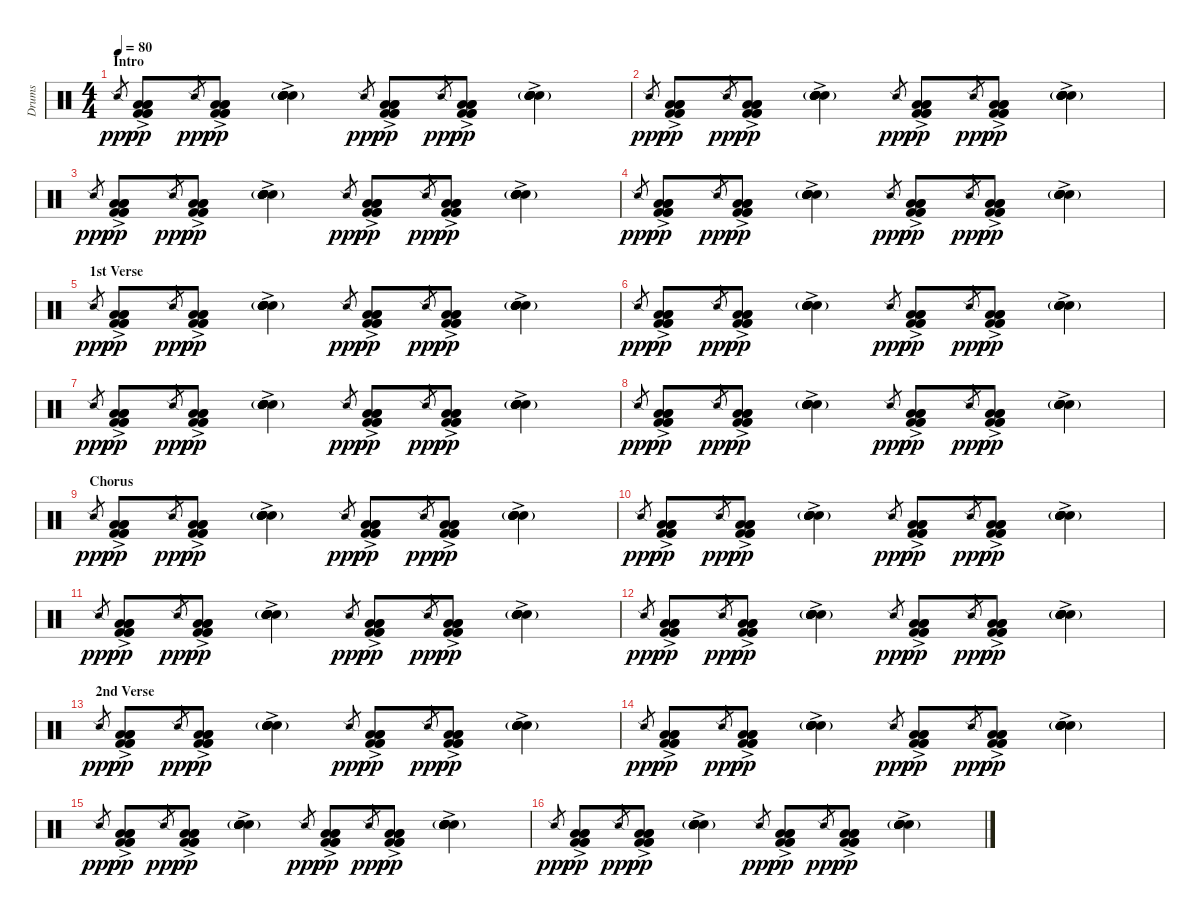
\track ("Drums" "Drums") {instrument percussion}
\staff {score}
\articulation defaults
\ts (4 4)
\section ("" "Intro")
\tempo 80
\clef neutral
\ks c "Snare (side stick) 2".8{gr dy ppp}
("Low Floor Tom (hit)"{ac} "Low Tom (hit)"{ac} "Low Tom (hit)"{ac} "Kick (hit) 2"{ac} "Kick (hit) 2"{ac} "Kick (hit) 2"{ac}).8{dy pp} "Snare (side stick) 2".8{gr dy ppp} ("Low Floor Tom (hit)"{ac} "Low Tom (hit)"{ac} "Low Tom (hit)"{ac} "Kick (hit) 2"{ac} "Kick (hit) 2"{ac} "Kick (hit) 2"{ac}).8{dy pp} ("Hand Clap (hit)"{ac} "Hand Clap (hit)"{ac} "Hand Clap (hit)"{ac} "Hand Clap (hit)"{ac} "Hand Clap (hit)"{ac} "Snare (hit) 2"{g}).4 "Snare (side stick) 2".8{gr dy ppp} ("Low Floor Tom (hit)"{ac} "Low Tom (hit)"{ac} "Low Tom (hit)"{ac} "Kick (hit) 2"{ac} "Kick (hit) 2"{ac} "Kick (hit) 2"{ac}).8{dy pp} "Snare (side stick) 2".8{gr dy ppp} ("Low Floor Tom (hit)"{ac} "Low Tom (hit)"{ac} "Low Tom (hit)"{ac} "Kick (hit) 2"{ac} "Kick (hit) 2"{ac} "Kick (hit) 2"{ac}).8{dy pp} ("Hand Clap (hit)"{ac} "Hand Clap (hit)"{ac} "Hand Clap (hit)"{ac} "Hand Clap (hit)"{ac} "Hand Clap (hit)"{ac} "Snare (hit) 2"{g}).4 |
"Snare (side stick) 2".8{gr dy ppp} ("Low Floor Tom (hit)"{ac} "Low Tom (hit)"{ac} "Low Tom (hit)"{ac} "Kick (hit) 2"{ac} "Kick (hit) 2"{ac} "Kick (hit) 2"{ac}).8{dy pp} "Snare (side stick) 2".8{gr dy ppp} ("Low Floor Tom (hit)"{ac} "Low Tom (hit)"{ac} "Low Tom (hit)"{ac} "Kick (hit) 2"{ac} "Kick (hit) 2"{ac} "Kick (hit) 2"{ac}).8{dy pp} ("Hand Clap (hit)"{ac} "Hand Clap (hit)"{ac} "Hand Clap (hit)"{ac} "Hand Clap (hit)"{ac} "Hand Clap (hit)"{ac} "Snare (hit) 2"{g}).4 "Snare (side stick) 2".8{gr dy ppp} ("Low Floor Tom (hit)"{ac} "Low Tom (hit)"{ac} "Low Tom (hit)"{ac} "Kick (hit) 2"{ac} "Kick (hit) 2"{ac} "Kick (hit) 2"{ac}).8{dy pp} "Snare (side stick) 2".8{gr dy ppp} ("Low Floor Tom (hit)"{ac} "Low Tom (hit)"{ac} "Low Tom (hit)"{ac} "Kick (hit) 2"{ac} "Kick (hit) 2"{ac} "Kick (hit) 2"{ac}).8{dy pp} ("Hand Clap (hit)"{ac} "Hand Clap (hit)"{ac} "Hand Clap (hit)"{ac} "Hand Clap (hit)"{ac} "Hand Clap (hit)"{ac} "Snare (hit) 2"{g}).4 |
"Snare (side stick) 2".8{gr dy ppp} ("Low Floor Tom (hit)"{ac} "Low Tom (hit)"{ac} "Low Tom (hit)"{ac} "Kick (hit) 2"{ac} "Kick (hit) 2"{ac} "Kick (hit) 2"{ac}).8{dy pp} "Snare (side stick) 2".8{gr dy ppp} ("Low Floor Tom (hit)"{ac} "Low Tom (hit)"{ac} "Low Tom (hit)"{ac} "Kick (hit) 2"{ac} "Kick (hit) 2"{ac} "Kick (hit) 2"{ac}).8{dy pp} ("Hand Clap (hit)"{ac} "Hand Clap (hit)"{ac} "Hand Clap (hit)"{ac} "Hand Clap (hit)"{ac} "Hand Clap (hit)"{ac} "Snare (hit) 2"{g}).4 "Snare (side stick) 2".8{gr dy ppp} ("Low Floor Tom (hit)"{ac} "Low Tom (hit)"{ac} "Low Tom (hit)"{ac} "Kick (hit) 2"{ac} "Kick (hit) 2"{ac} "Kick (hit) 2"{ac}).8{dy pp} "Snare (side stick) 2".8{gr dy ppp} ("Low Floor Tom (hit)"{ac} "Low Tom (hit)"{ac} "Low Tom (hit)"{ac} "Kick (hit) 2"{ac} "Kick (hit) 2"{ac} "Kick (hit) 2"{ac}).8{dy pp} ("Hand Clap (hit)"{ac} "Hand Clap (hit)"{ac} "Hand Clap (hit)"{ac} "Hand Clap (hit)"{ac} "Hand Clap (hit)"{ac} "Snare (hit) 2"{g}).4 |
"Snare (side stick) 2".8{gr dy ppp} ("Low Floor Tom (hit)"{ac} "Low Tom (hit)"{ac} "Low Tom (hit)"{ac} "Kick (hit) 2"{ac} "Kick (hit) 2"{ac} "Kick (hit) 2"{ac}).8{dy pp} "Snare (side stick) 2".8{gr dy ppp} ("Low Floor Tom (hit)"{ac} "Low Tom (hit)"{ac} "Low Tom (hit)"{ac} "Kick (hit) 2"{ac} "Kick (hit) 2"{ac} "Kick (hit) 2"{ac}).8{dy pp} ("Hand Clap (hit)"{ac} "Hand Clap (hit)"{ac} "Hand Clap (hit)"{ac} "Hand Clap (hit)"{ac} "Hand Clap (hit)"{ac} "Snare (hit) 2"{g}).4 "Snare (side stick) 2".8{gr dy ppp} ("Low Floor Tom (hit)"{ac} "Low Tom (hit)"{ac} "Low Tom (hit)"{ac} "Kick (hit) 2"{ac} "Kick (hit) 2"{ac} "Kick (hit) 2"{ac}).8{dy pp} "Snare (side stick) 2".8{gr dy ppp} ("Low Floor Tom (hit)"{ac} "Low Tom (hit)"{ac} "Low Tom (hit)"{ac} "Kick (hit) 2"{ac} "Kick (hit) 2"{ac} "Kick (hit) 2"{ac}).8{dy pp} ("Hand Clap (hit)"{ac} "Hand Clap (hit)"{ac} "Hand Clap (hit)"{ac} "Hand Clap (hit)"{ac} "Hand Clap (hit)"{ac} "Snare (hit) 2"{g}).4 |
\section ("" "1st Verse")
"Snare (side stick) 2".8{gr dy ppp} ("Low Floor Tom (hit)"{ac} "Low Tom (hit)"{ac} "Low Tom (hit)"{ac} "Kick (hit) 2"{ac} "Kick (hit) 2"{ac} "Kick (hit) 2"{ac}).8{dy pp} "Snare (side stick) 2".8{gr dy ppp} ("Low Floor Tom (hit)"{ac} "Low Tom (hit)"{ac} "Low Tom (hit)"{ac} "Kick (hit) 2"{ac} "Kick (hit) 2"{ac} "Kick (hit) 2"{ac}).8{dy pp} ("Hand Clap (hit)"{ac} "Hand Clap (hit)"{ac} "Hand Clap (hit)"{ac} "Hand Clap (hit)"{ac} "Hand Clap (hit)"{ac} "Snare (hit) 2"{g}).4 "Snare (side stick) 2".8{gr dy ppp} ("Low Floor Tom (hit)"{ac} "Low Tom (hit)"{ac} "Low Tom (hit)"{ac} "Kick (hit) 2"{ac} "Kick (hit) 2"{ac} "Kick (hit) 2"{ac}).8{dy pp} "Snare (side stick) 2".8{gr dy ppp} ("Low Floor Tom (hit)"{ac} "Low Tom (hit)"{ac} "Low Tom (hit)"{ac} "Kick (hit) 2"{ac} "Kick (hit) 2"{ac} "Kick (hit) 2"{ac}).8{dy pp} ("Hand Clap (hit)"{ac} "Hand Clap (hit)"{ac} "Hand Clap (hit)"{ac} "Hand Clap (hit)"{ac} "Hand Clap (hit)"{ac} "Snare (hit) 2"{g}).4 |
"Snare (side stick) 2".8{gr dy ppp} ("Low Floor Tom (hit)"{ac} "Low Tom (hit)"{ac} "Low Tom (hit)"{ac} "Kick (hit) 2"{ac} "Kick (hit) 2"{ac} "Kick (hit) 2"{ac}).8{dy pp} "Snare (side stick) 2".8{gr dy ppp} ("Low Floor Tom (hit)"{ac} "Low Tom (hit)"{ac} "Low Tom (hit)"{ac} "Kick (hit) 2"{ac} "Kick (hit) 2"{ac} "Kick (hit) 2"{ac}).8{dy pp} ("Hand Clap (hit)"{ac} "Hand Clap (hit)"{ac} "Hand Clap (hit)"{ac} "Hand Clap (hit)"{ac} "Hand Clap (hit)"{ac} "Snare (hit) 2"{g}).4 "Snare (side stick) 2".8{gr dy ppp} ("Low Floor Tom (hit)"{ac} "Low Tom (hit)"{ac} "Low Tom (hit)"{ac} "Kick (hit) 2"{ac} "Kick (hit) 2"{ac} "Kick (hit) 2"{ac}).8{dy pp} "Snare (side stick) 2".8{gr dy ppp} ("Low Floor Tom (hit)"{ac} "Low Tom (hit)"{ac} "Low Tom (hit)"{ac} "Kick (hit) 2"{ac} "Kick (hit) 2"{ac} "Kick (hit) 2"{ac}).8{dy pp} ("Hand Clap (hit)"{ac} "Hand Clap (hit)"{ac} "Hand Clap (hit)"{ac} "Hand Clap (hit)"{ac} "Hand Clap (hit)"{ac} "Snare (hit) 2"{g}).4 |
"Snare (side stick) 2".8{gr dy ppp} ("Low Floor Tom (hit)"{ac} "Low Tom (hit)"{ac} "Low Tom (hit)"{ac} "Kick (hit) 2"{ac} "Kick (hit) 2"{ac} "Kick (hit) 2"{ac}).8{dy pp} "Snare (side stick) 2".8{gr dy ppp} ("Low Floor Tom (hit)"{ac} "Low Tom (hit)"{ac} "Low Tom (hit)"{ac} "Kick (hit) 2"{ac} "Kick (hit) 2"{ac} "Kick (hit) 2"{ac}).8{dy pp} ("Hand Clap (hit)"{ac} "Hand Clap (hit)"{ac} "Hand Clap (hit)"{ac} "Hand Clap (hit)"{ac} "Hand Clap (hit)"{ac} "Snare (hit) 2"{g}).4 "Snare (side stick) 2".8{gr dy ppp} ("Low Floor Tom (hit)"{ac} "Low Tom (hit)"{ac} "Low Tom (hit)"{ac} "Kick (hit) 2"{ac} "Kick (hit) 2"{ac} "Kick (hit) 2"{ac}).8{dy pp} "Snare (side stick) 2".8{gr dy ppp} ("Low Floor Tom (hit)"{ac} "Low Tom (hit)"{ac} "Low Tom (hit)"{ac} "Kick (hit) 2"{ac} "Kick (hit) 2"{ac} "Kick (hit) 2"{ac}).8{dy pp} ("Hand Clap (hit)"{ac} "Hand Clap (hit)"{ac} "Hand Clap (hit)"{ac} "Hand Clap (hit)"{ac} "Hand Clap (hit)"{ac} "Snare (hit) 2"{g}).4 |
"Snare (side stick) 2".8{gr dy ppp} ("Low Floor Tom (hit)"{ac} "Low Tom (hit)"{ac} "Low Tom (hit)"{ac} "Kick (hit) 2"{ac} "Kick (hit) 2"{ac} "Kick (hit) 2"{ac}).8{dy pp} "Snare (side stick) 2".8{gr dy ppp} ("Low Floor Tom (hit)"{ac} "Low Tom (hit)"{ac} "Low Tom (hit)"{ac} "Kick (hit) 2"{ac} "Kick (hit) 2"{ac} "Kick (hit) 2"{ac}).8{dy pp} ("Hand Clap (hit)"{ac} "Hand Clap (hit)"{ac} "Hand Clap (hit)"{ac} "Hand Clap (hit)"{ac} "Hand Clap (hit)"{ac} "Snare (hit) 2"{g}).4 "Snare (side stick) 2".8{gr dy ppp} ("Low Floor Tom (hit)"{ac} "Low Tom (hit)"{ac} "Low Tom (hit)"{ac} "Kick (hit) 2"{ac} "Kick (hit) 2"{ac} "Kick (hit) 2"{ac}).8{dy pp} "Snare (side stick) 2".8{gr dy ppp} ("Low Floor Tom (hit)"{ac} "Low Tom (hit)"{ac} "Low Tom (hit)"{ac} "Kick (hit) 2"{ac} "Kick (hit) 2"{ac} "Kick (hit) 2"{ac}).8{dy pp} ("Hand Clap (hit)"{ac} "Hand Clap (hit)"{ac} "Hand Clap (hit)"{ac} "Hand Clap (hit)"{ac} "Hand Clap (hit)"{ac} "Snare (hit) 2"{g}).4 |
\section ("" "Chorus")
"Snare (side stick) 2".8{gr dy ppp} ("Low Floor Tom (hit)"{ac} "Low Tom (hit)"{ac} "Low Tom (hit)"{ac} "Kick (hit) 2"{ac} "Kick (hit) 2"{ac} "Kick (hit) 2"{ac}).8{dy pp} "Snare (side stick) 2".8{gr dy ppp} ("Low Floor Tom (hit)"{ac} "Low Tom (hit)"{ac} "Low Tom (hit)"{ac} "Kick (hit) 2"{ac} "Kick (hit) 2"{ac} "Kick (hit) 2"{ac}).8{dy pp} ("Hand Clap (hit)"{ac} "Hand Clap (hit)"{ac} "Hand Clap (hit)"{ac} "Hand Clap (hit)"{ac} "Hand Clap (hit)"{ac} "Snare (hit) 2"{g}).4 "Snare (side stick) 2".8{gr dy ppp} ("Low Floor Tom (hit)"{ac} "Low Tom (hit)"{ac} "Low Tom (hit)"{ac} "Kick (hit) 2"{ac} "Kick (hit) 2"{ac} "Kick (hit) 2"{ac}).8{dy pp} "Snare (side stick) 2".8{gr dy ppp} ("Low Floor Tom (hit)"{ac} "Low Tom (hit)"{ac} "Low Tom (hit)"{ac} "Kick (hit) 2"{ac} "Kick (hit) 2"{ac} "Kick (hit) 2"{ac}).8{dy pp} ("Hand Clap (hit)"{ac} "Hand Clap (hit)"{ac} "Hand Clap (hit)"{ac} "Hand Clap (hit)"{ac} "Hand Clap (hit)"{ac} "Snare (hit) 2"{g}).4 |
"Snare (side stick) 2".8{gr dy ppp} ("Low Floor Tom (hit)"{ac} "Low Tom (hit)"{ac} "Low Tom (hit)"{ac} "Kick (hit) 2"{ac} "Kick (hit) 2"{ac} "Kick (hit) 2"{ac}).8{dy pp} "Snare (side stick) 2".8{gr dy ppp} ("Low Floor Tom (hit)"{ac} "Low Tom (hit)"{ac} "Low Tom (hit)"{ac} "Kick (hit) 2"{ac} "Kick (hit) 2"{ac} "Kick (hit) 2"{ac}).8{dy pp} ("Hand Clap (hit)"{ac} "Hand Clap (hit)"{ac} "Hand Clap (hit)"{ac} "Hand Clap (hit)"{ac} "Hand Clap (hit)"{ac} "Snare (hit) 2"{g}).4 "Snare (side stick) 2".8{gr dy ppp} ("Low Floor Tom (hit)"{ac} "Low Tom (hit)"{ac} "Low Tom (hit)"{ac} "Kick (hit) 2"{ac} "Kick (hit) 2"{ac} "Kick (hit) 2"{ac}).8{dy pp} "Snare (side stick) 2".8{gr dy ppp} ("Low Floor Tom (hit)"{ac} "Low Tom (hit)"{ac} "Low Tom (hit)"{ac} "Kick (hit) 2"{ac} "Kick (hit) 2"{ac} "Kick (hit) 2"{ac}).8{dy pp} ("Hand Clap (hit)"{ac} "Hand Clap (hit)"{ac} "Hand Clap (hit)"{ac} "Hand Clap (hit)"{ac} "Hand Clap (hit)"{ac} "Snare (hit) 2"{g}).4 |
"Snare (side stick) 2".8{gr dy ppp} ("Low Floor Tom (hit)"{ac} "Low Tom (hit)"{ac} "Low Tom (hit)"{ac} "Kick (hit) 2"{ac} "Kick (hit) 2"{ac} "Kick (hit) 2"{ac}).8{dy pp} "Snare (side stick) 2".8{gr dy ppp} ("Low Floor Tom (hit)"{ac} "Low Tom (hit)"{ac} "Low Tom (hit)"{ac} "Kick (hit) 2"{ac} "Kick (hit) 2"{ac} "Kick (hit) 2"{ac}).8{dy pp} ("Hand Clap (hit)"{ac} "Hand Clap (hit)"{ac} "Hand Clap (hit)"{ac} "Hand Clap (hit)"{ac} "Hand Clap (hit)"{ac} "Snare (hit) 2"{g}).4 "Snare (side stick) 2".8{gr dy ppp} ("Low Floor Tom (hit)"{ac} "Low Tom (hit)"{ac} "Low Tom (hit)"{ac} "Kick (hit) 2"{ac} "Kick (hit) 2"{ac} "Kick (hit) 2"{ac}).8{dy pp} "Snare (side stick) 2".8{gr dy ppp} ("Low Floor Tom (hit)"{ac} "Low Tom (hit)"{ac} "Low Tom (hit)"{ac} "Kick (hit) 2"{ac} "Kick (hit) 2"{ac} "Kick (hit) 2"{ac}).8{dy pp} ("Hand Clap (hit)"{ac} "Hand Clap (hit)"{ac} "Hand Clap (hit)"{ac} "Hand Clap (hit)"{ac} "Hand Clap (hit)"{ac} "Snare (hit) 2"{g}).4 |
"Snare (side stick) 2".8{gr dy ppp} ("Low Floor Tom (hit)"{ac} "Low Tom (hit)"{ac} "Low Tom (hit)"{ac} "Kick (hit) 2"{ac} "Kick (hit) 2"{ac} "Kick (hit) 2"{ac}).8{dy pp} "Snare (side stick) 2".8{gr dy ppp} ("Low Floor Tom (hit)"{ac} "Low Tom (hit)"{ac} "Low Tom (hit)"{ac} "Kick (hit) 2"{ac} "Kick (hit) 2"{ac} "Kick (hit) 2"{ac}).8{dy pp} ("Hand Clap (hit)"{ac} "Hand Clap (hit)"{ac} "Hand Clap (hit)"{ac} "Hand Clap (hit)"{ac} "Hand Clap (hit)"{ac} "Snare (hit) 2"{g}).4 "Snare (side stick) 2".8{gr dy ppp} ("Low Floor Tom (hit)"{ac} "Low Tom (hit)"{ac} "Low Tom (hit)"{ac} "Kick (hit) 2"{ac} "Kick (hit) 2"{ac} "Kick (hit) 2"{ac}).8{dy pp} "Snare (side stick) 2".8{gr dy ppp} ("Low Floor Tom (hit)"{ac} "Low Tom (hit)"{ac} "Low Tom (hit)"{ac} "Kick (hit) 2"{ac} "Kick (hit) 2"{ac} "Kick (hit) 2"{ac}).8{dy pp} ("Hand Clap (hit)"{ac} "Hand Clap (hit)"{ac} "Hand Clap (hit)"{ac} "Hand Clap (hit)"{ac} "Hand Clap (hit)"{ac} "Snare (hit) 2"{g}).4 |
\section ("" "2nd Verse")
"Snare (side stick) 2".8{gr dy ppp} ("Low Floor Tom (hit)"{ac} "Low Tom (hit)"{ac} "Low Tom (hit)"{ac} "Kick (hit) 2"{ac} "Kick (hit) 2"{ac} "Kick (hit) 2"{ac}).8{dy pp} "Snare (side stick) 2".8{gr dy ppp} ("Low Floor Tom (hit)"{ac} "Low Tom (hit)"{ac} "Low Tom (hit)"{ac} "Kick (hit) 2"{ac} "Kick (hit) 2"{ac} "Kick (hit) 2"{ac}).8{dy pp} ("Hand Clap (hit)"{ac} "Hand Clap (hit)"{ac} "Hand Clap (hit)"{ac} "Hand Clap (hit)"{ac} "Hand Clap (hit)"{ac} "Snare (hit) 2"{g}).4 "Snare (side stick) 2".8{gr dy ppp} ("Low Floor Tom (hit)"{ac} "Low Tom (hit)"{ac} "Low Tom (hit)"{ac} "Kick (hit) 2"{ac} "Kick (hit) 2"{ac} "Kick (hit) 2"{ac}).8{dy pp} "Snare (side stick) 2".8{gr dy ppp} ("Low Floor Tom (hit)"{ac} "Low Tom (hit)"{ac} "Low Tom (hit)"{ac} "Kick (hit) 2"{ac} "Kick (hit) 2"{ac} "Kick (hit) 2"{ac}).8{dy pp} ("Hand Clap (hit)"{ac} "Hand Clap (hit)"{ac} "Hand Clap (hit)"{ac} "Hand Clap (hit)"{ac} "Hand Clap (hit)"{ac} "Snare (hit) 2"{g}).4 |
"Snare (side stick) 2".8{gr dy ppp} ("Low Floor Tom (hit)"{ac} "Low Tom (hit)"{ac} "Low Tom (hit)"{ac} "Kick (hit) 2"{ac} "Kick (hit) 2"{ac} "Kick (hit) 2"{ac}).8{dy pp} "Snare (side stick) 2".8{gr dy ppp} ("Low Floor Tom (hit)"{ac} "Low Tom (hit)"{ac} "Low Tom (hit)"{ac} "Kick (hit) 2"{ac} "Kick (hit) 2"{ac} "Kick (hit) 2"{ac}).8{dy pp} ("Hand Clap (hit)"{ac} "Hand Clap (hit)"{ac} "Hand Clap (hit)"{ac} "Hand Clap (hit)"{ac} "Hand Clap (hit)"{ac} "Snare (hit) 2"{g}).4 "Snare (side stick) 2".8{gr dy ppp} ("Low Floor Tom (hit)"{ac} "Low Tom (hit)"{ac} "Low Tom (hit)"{ac} "Kick (hit) 2"{ac} "Kick (hit) 2"{ac} "Kick (hit) 2"{ac}).8{dy pp} "Snare (side stick) 2".8{gr dy ppp} ("Low Floor Tom (hit)"{ac} "Low Tom (hit)"{ac} "Low Tom (hit)"{ac} "Kick (hit) 2"{ac} "Kick (hit) 2"{ac} "Kick (hit) 2"{ac}).8{dy pp} ("Hand Clap (hit)"{ac} "Hand Clap (hit)"{ac} "Hand Clap (hit)"{ac} "Hand Clap (hit)"{ac} "Hand Clap (hit)"{ac} "Snare (hit) 2"{g}).4 |
"Snare (side stick) 2".8{gr dy ppp} ("Low Floor Tom (hit)"{ac} "Low Tom (hit)"{ac} "Low Tom (hit)"{ac} "Kick (hit) 2"{ac} "Kick (hit) 2"{ac} "Kick (hit) 2"{ac}).8{dy pp} "Snare (side stick) 2".8{gr dy ppp} ("Low Floor Tom (hit)"{ac} "Low Tom (hit)"{ac} "Low Tom (hit)"{ac} "Kick (hit) 2"{ac} "Kick (hit) 2"{ac} "Kick (hit) 2"{ac}).8{dy pp} ("Hand Clap (hit)"{ac} "Hand Clap (hit)"{ac} "Hand Clap (hit)"{ac} "Hand Clap (hit)"{ac} "Hand Clap (hit)"{ac} "Snare (hit) 2"{g}).4 "Snare (side stick) 2".8{gr dy ppp} ("Low Floor Tom (hit)"{ac} "Low Tom (hit)"{ac} "Low Tom (hit)"{ac} "Kick (hit) 2"{ac} "Kick (hit) 2"{ac} "Kick (hit) 2"{ac}).8{dy pp} "Snare (side stick) 2".8{gr dy ppp} ("Low Floor Tom (hit)"{ac} "Low Tom (hit)"{ac} "Low Tom (hit)"{ac} "Kick (hit) 2"{ac} "Kick (hit) 2"{ac} "Kick (hit) 2"{ac}).8{dy pp} ("Hand Clap (hit)"{ac} "Hand Clap (hit)"{ac} "Hand Clap (hit)"{ac} "Hand Clap (hit)"{ac} "Hand Clap (hit)"{ac} "Snare (hit) 2"{g}).4 |
"Snare (side stick) 2".8{gr dy ppp} ("Low Floor Tom (hit)"{ac} "Low Tom (hit)"{ac} "Low Tom (hit)"{ac} "Kick (hit) 2"{ac} "Kick (hit) 2"{ac} "Kick (hit) 2"{ac}).8{dy pp} "Snare (side stick) 2".8{gr dy ppp} ("Low Floor Tom (hit)"{ac} "Low Tom (hit)"{ac} "Low Tom (hit)"{ac} "Kick (hit) 2"{ac} "Kick (hit) 2"{ac} "Kick (hit) 2"{ac}).8{dy pp} ("Hand Clap (hit)"{ac} "Hand Clap (hit)"{ac} "Hand Clap (hit)"{ac} "Hand Clap (hit)"{ac} "Hand Clap (hit)"{ac} "Snare (hit) 2"{g}).4 "Snare (side stick) 2".8{gr dy ppp} ("Low Floor Tom (hit)"{ac} "Low Tom (hit)"{ac} "Low Tom (hit)"{ac} "Kick (hit) 2"{ac} "Kick (hit) 2"{ac} "Kick (hit) 2"{ac}).8{dy pp} "Snare (side stick) 2".8{gr dy ppp} ("Low Floor Tom (hit)"{ac} "Low Tom (hit)"{ac} "Low Tom (hit)"{ac} "Kick (hit) 2"{ac} "Kick (hit) 2"{ac} "Kick (hit) 2"{ac}).8{dy pp} ("Hand Clap (hit)"{ac} "Hand Clap (hit)"{ac} "Hand Clap (hit)"{ac} "Hand Clap (hit)"{ac} "Hand Clap (hit)"{ac} "Snare (hit) 2"{g}).4
